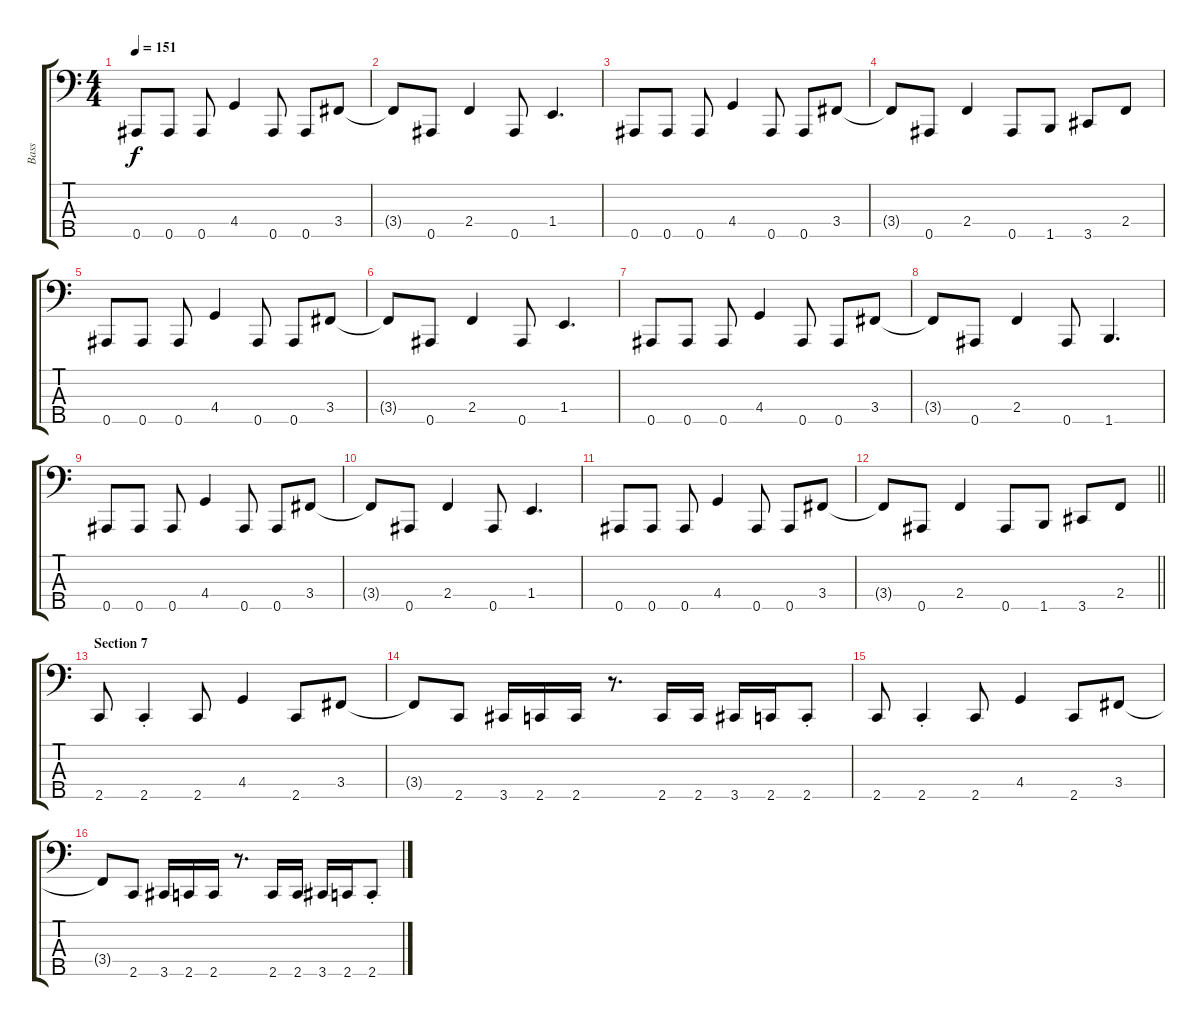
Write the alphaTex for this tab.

\track ("Bass" "Bass") {instrument electricbassfinger}
\staff {score tabs}
\tuning (Gb2 Db2 Ab1 Eb1 Bb0) {hide}
\ts (4 4)
\tempo 151
\clef f4
\ks c
0.5.8{dy f} 0.5.8 0.5.8 4.4.4 0.5.8 0.5.8 3.4.8 |
3.4{t}.8 0.5.8 2.4.4 0.5.8 1.4.4{d} |
0.5.8 0.5.8 0.5.8 4.4.4 0.5.8 0.5.8 3.4.8 |
3.4{t}.8 0.5.8 2.4.4 0.5.8 1.5.8 3.5.8 2.4.8 |
0.5.8 0.5.8 0.5.8 4.4.4 0.5.8 0.5.8 3.4.8 |
3.4{t}.8 0.5.8 2.4.4 0.5.8 1.4.4{d} |
0.5.8 0.5.8 0.5.8 4.4.4 0.5.8 0.5.8 3.4.8 |
3.4{t}.8 0.5.8 2.4.4 0.5.8 1.5.4{d} |
0.5.8 0.5.8 0.5.8 4.4.4 0.5.8 0.5.8 3.4.8 |
3.4{t}.8 0.5.8 2.4.4 0.5.8 1.4.4{d} |
0.5.8 0.5.8 0.5.8 4.4.4 0.5.8 0.5.8 3.4.8 |
\barLineRight lightlight
3.4{t}.8 0.5.8 2.4.4 0.5.8 1.5.8 3.5.8 2.4.8 |
\section ("" "Section 7")
2.5.8 2.5{st}.4 2.5.8 4.4.4 2.5.8 3.4.8 |
3.4{t}.8 2.5.8 3.5.16 2.5.16 2.5.16 r.8{d} 2.5.16 2.5.16 3.5.16 2.5.16 2.5{st}.8 |
2.5.8 2.5{st}.4 2.5.8 4.4.4 2.5.8 3.4.8 |
3.4{t}.8 2.5.8 3.5.16 2.5.16 2.5.16 r.8{d} 2.5.16 2.5.16 3.5.16 2.5.16 2.5{st}.8
